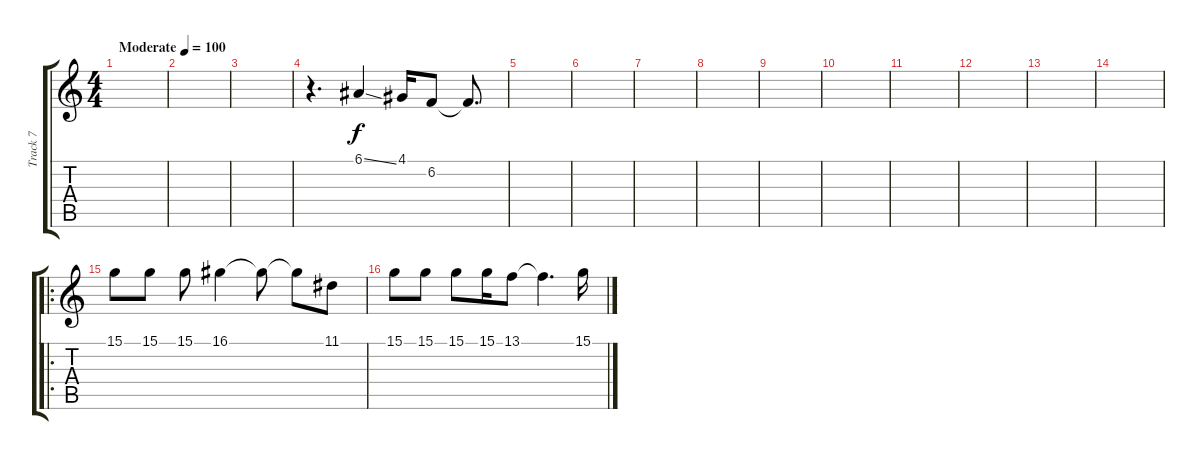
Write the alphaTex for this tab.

\track ("Track 7" "Track 7") {instrument recorder}
\staff {score tabs}
\tuning (E4 B3 G3 D3 A2 E2) {hide}
\ts (4 4)
\tempo (100 "Moderate")
\clef g2
\ks c
|
|
|
r.4{d} 6.1{ss}.4 4.1.16 6.2.8 6.2{t}.8{d} |
|
|
|
|
|
|
|
|
|
|
\ro
15.1.8 15.1.8 15.1.8 16.1.4 16.1{t}.8 16.1{t}.8 11.1.8 |
15.1.8 15.1.8 15.1.8 15.1.16 13.1.8 13.1{t}.4{d} 15.1.16
